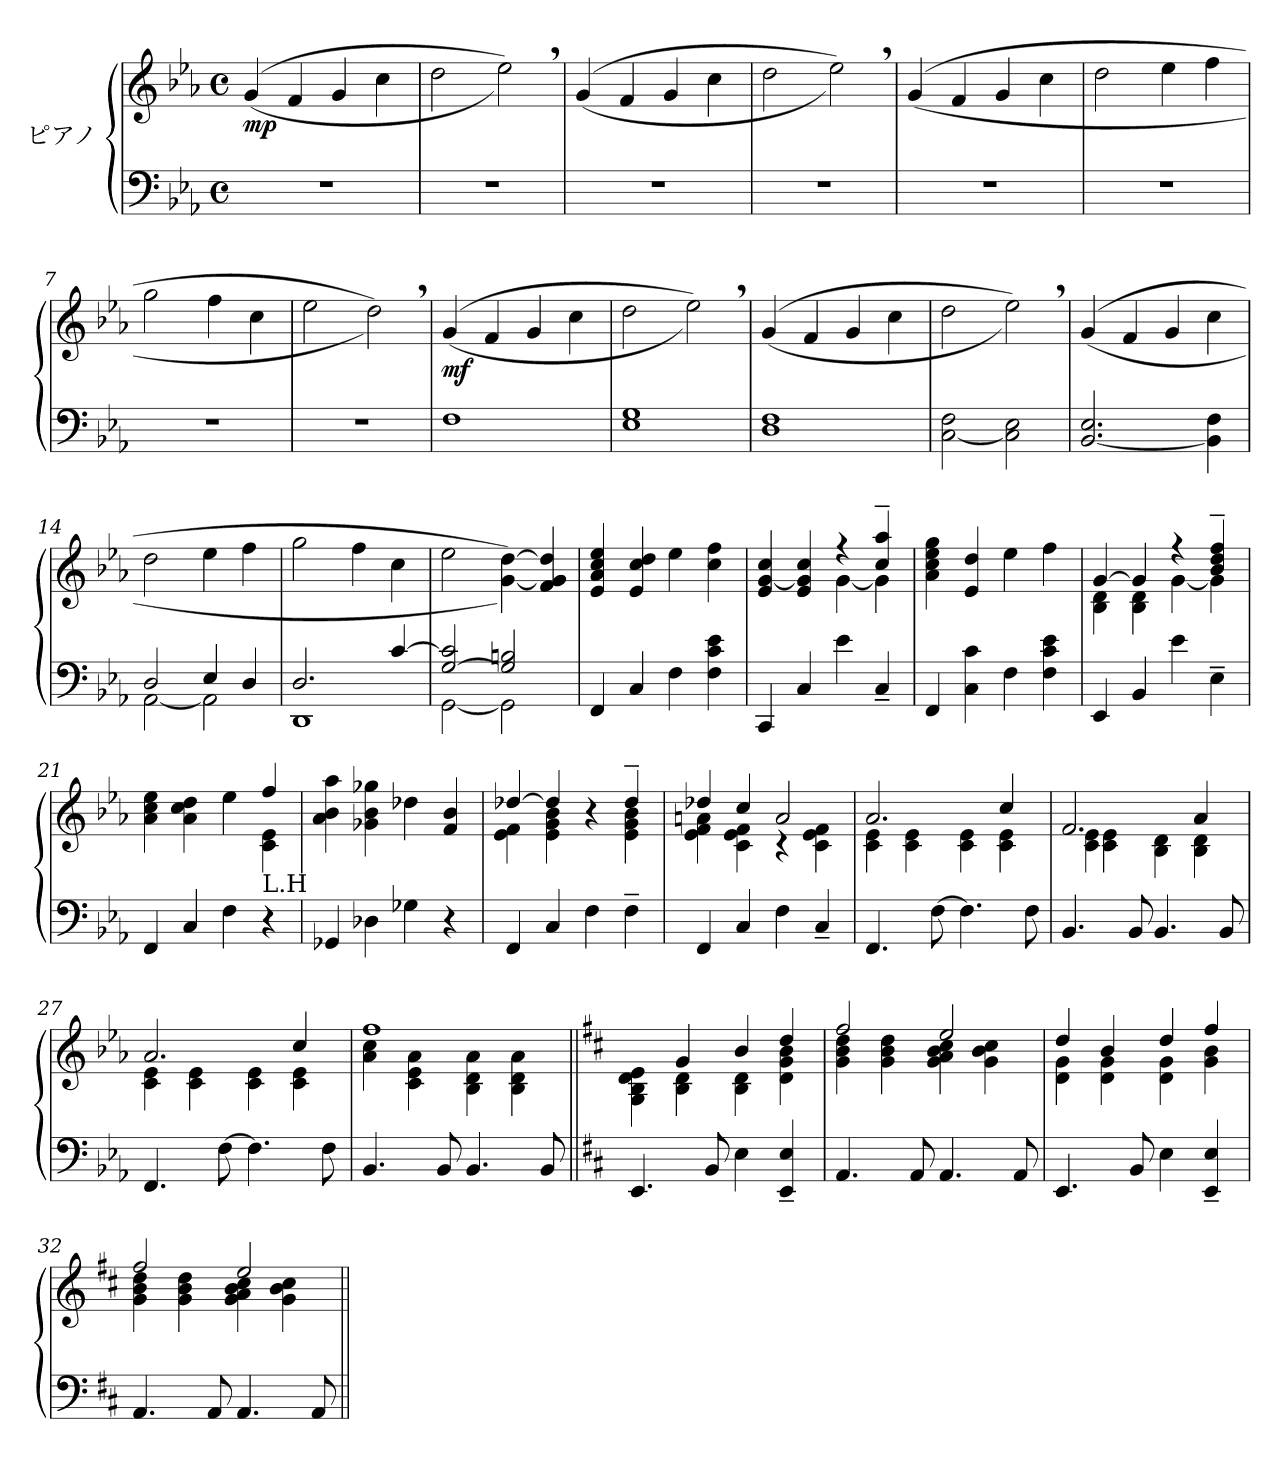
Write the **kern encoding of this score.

**kern	**kern	**dynam
*part1	*part1	*part1
*staff2	*staff1	*staff1/2
*I"ピアノ	*	*
*clefF4	*clefG2	*
*k[b-e-a-]	*k[b-e-a-]	*
*M4/4	*M4/4	*
*met(c)	*met(c)	*
*MM60	*MM60	*
=1	=1	=1
!	!	!LO:DY:b
1r	(>(>4g/	mp
.	4f/	.
.	4g/	.
.	4cc\	.
=2	=2	=2
1r	2dd\	.
.	2ee-,\))	.
=3	=3	=3
1r	(>(>4g/	.
.	4f/	.
.	4g/	.
.	4cc\	.
=4	=4	=4
1r	2dd\	.
.	2ee-,\))	.
=5	=5	=5
1r	(>(>4g/	.
.	4f/	.
.	4g/	.
.	4cc\	.
=6	=6	=6
1r	2dd\	.
.	4ee-\	.
.	4ff\	.
=7	=7	=7
1r	2gg\	.
.	4ff\	.
.	4cc\	.
=8	=8	=8
1r	2ee-\	.
.	2dd,\))	.
=9	=9	=9
!	!	!LO:DY:b
1F	(>(>4g/	mf
.	4f/	.
.	4g/	.
.	4cc\	.
!!LO:LB:g=z
=10	=10	=10
1E- 1G	2dd\	.
.	2ee-,\))	.
=11	=11	=11
1D 1F	(>(>4g/	.
.	4f/	.
.	4g/	.
.	4cc\	.
=12	=12	=12
[2C\ 2F\	2dd\	.
2C\] 2E-\	2ee-,\))	.
=13	=13	=13
[2.BB-/ 2.E-/	(>(>4g/	.
.	4f/	.
.	4g/	.
4BB-\] 4F\	4cc\	.
=14	=14	=14
*^	*	*
2D/	[2AA-\	2dd\	.
4E-/	2AA-\]	4ee-\	.
4D/	.	4ff\	.
=15	=15	=15	=15
2.D/	1DD	2gg\	.
.	.	4ff\	.
[4c/	.	4cc\	.
=16	=16	=16	=16
[2G/ 2c/]	[2GG\	2ee-\	.
2G/] 2Bn/	2GG\]	[4g\ [4dd\))	.
.	.	4f/ 4g/] 4dd/]	.
*v	*v	*	*
=17	=17	=17
4FF/	4e-/ 4a-/ 4cc/ 4ee-/	.
4C/	4e-/ 4cc/ 4dd/	.
4F\	4ee-\	.
4F\ 4c\ 4e-\	4cc\ 4ff\	.
=18	=18	=18
*	*^	*
4CC/	4e-/ [4g/ 4cc/	2ryy	.
4C/	4e-/ 4g/] 4cc/	.	.
4e-\	4r	[4g\	.
4C~/	4cc/~ 4aa-/~	4g\]	.
*	*v	*v	*
!!LO:LB:g=z
=19	=19	=19
4FF/	4a-\ 4cc\ 4ee-\ 4gg\	.
4C\ 4c\	4e-/ 4dd/	.
4F\	4ee-\	.
4F\ 4c\ 4e-\	4ff\	.
=20	=20	=20
*	*^	*
4EE-/	[4g/	4B-\ 4d\	.
4BB-/	4g/]	4B-\ 4d\	.
4e-\	4r	[4g\	.
4E-~\	4b-/~ 4dd/~ 4ff/~	4g\]	.
=21	=21	=21	=21
4FF/	4a-\ 4cc\ 4ee-\	2.ryy	.
4C/	4a-\ 4cc\ 4dd\	.	.
4F\	4ee-\	.	.
!	!LO:TX:b:t=L.H	!	!
4r	4ff/	4c\ 4e-\	.
*	*v	*v	*
=22	=22	=22
4GG-X/	4a-\ 4b-\ 4aa-\	.
4D-X\	4g-X\ 4b-\ 4gg-X\	.
4G-X\	4dd-X\	.
4r	4f/ 4b-/	.
=23	=23	=23
*	*^	*
4FF/	[4dd-X/	4e-\ 4f\	.
4C/	4dd-/]	4e-\ 4g\ 4b-\	.
4F\	4r	4ryy	.
4F~\	4dd-~/	4e-\ 4g\ 4b-\	.
=24	=24	=24	=24
4FF/	4dd-X/	4e-\ 4f\ 4an\	.
4C/	4cc/	4c\ 4e-\ 4f\	.
4F\	2a/	4r	.
4C~/	.	4c\ 4e-\ 4f\	.
=25	=25	=25	=25
4.FF/	2.a-/	4c\ 4e-\	.
.	.	4c\ 4e-\	.
[8F\	.	.	.
4.F\]	.	4c\ 4e-\	.
.	4cc/	4c\ 4e-\	.
8F\	.	.	.
!!LO:LB:g=z	!!
=26	=26	=26	=26
4.BB-/	2.f/	4c\ 4e-\	.
.	.	4c\ 4e-\	.
8BB-/	.	.	.
4.BB-/	.	4B-\ 4d\	.
.	4a-/	4B-\ 4d\	.
8BB-/	.	.	.
=27	=27	=27	=27
4.FF/	2.a-/	4c\ 4e-\	.
.	.	4c\ 4e-\	.
[8F\	.	.	.
4.F\]	.	4c\ 4e-\	.
.	4cc/	4c\ 4e-\	.
8F\	.	.	.
=28	=28	=28	=28
4.BB-/	1ff	4a-\ 4cc\	.
.	.	4c\ 4e-\ 4a-\	.
8BB-/	.	.	.
4.BB-/	.	4B-\ 4d\ 4a-\	.
.	.	4B-\ 4d\ 4a-\	.
8BB-/	.	.	.
=29||	=29||	=29||	=29||
*k[f#c#]	*k[f#c#]	*	*
4.EE/	4ryy	4G\ 4B\ 4d\ 4e\	.
.	4g/	4B\ 4d\	.
8BB/	.	.	.
4E\	4b/	4B\ 4d\	.
4EE/~ 4E/~	4dd/	4d\ 4g\ 4b\	.
=30	=30	=30	=30
4.AA/	2ff#/	4g\ 4b\ 4dd\	.
.	.	4g\ 4b\ 4dd\	.
8AA/	.	.	.
4.AA/	2ee/	4g\ 4a\ 4b\ 4cc#\	.
.	.	4g\ 4b\ 4cc#\	.
8AA/	.	.	.
!!LO:LB:g=z	!!
=31	=31	=31	=31
4.EE/	4dd/	4d\ 4g\	.
.	4b/	4d\ 4g\	.
8BB/	.	.	.
4E\	4dd/	4d\ 4g\	.
4EE/~ 4E/~	4ff#/	4g\ 4b\	.
=32	=32	=32	=32
4.AA/	2ff#/	4g\ 4b\ 4dd\	.
.	.	4g\ 4b\ 4dd\	.
8AA/	.	.	.
4.AA/	2ee/	4g\ 4a\ 4b\ 4cc#\	.
.	.	4g\ 4b\ 4cc#\	.
8AA/	.	.	.
*	*v	*v	*
=||	=||	=||
*-	*-	*-
